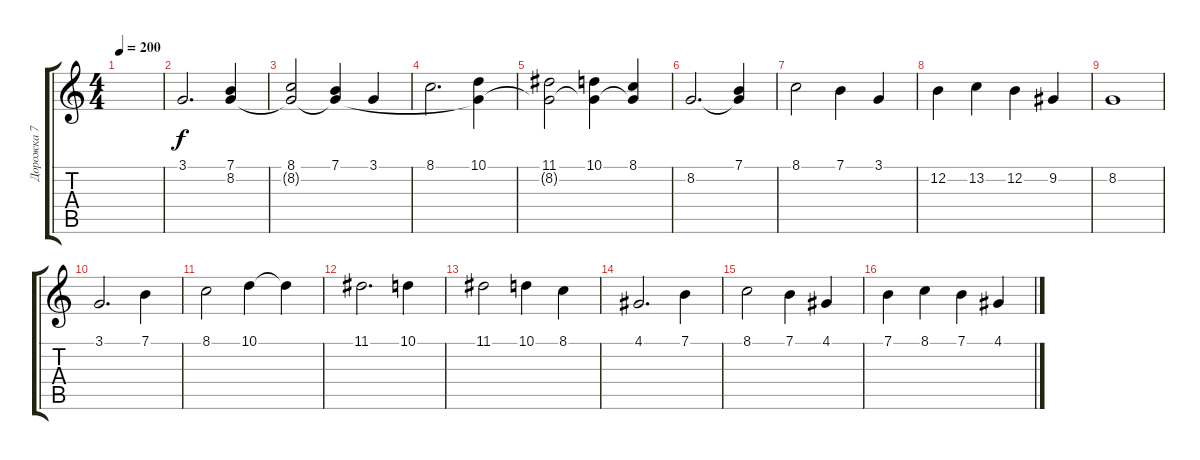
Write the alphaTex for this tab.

\track ("Дорожка 7" "Дорожка 7") {instrument tremolostrings}
\staff {score tabs}
\tuning (E4 B3 G3 D3 A2 E2) {hide}
\ts (4 4)
\tempo 200
\clef g2
\ks c
|
3.1.2{d} (7.1 8.2).4 |
(8.1 8.2{t}).2 (7.1 8.2{t}).4 3.1.4 |
8.1.2{d} (10.1 8.2{t}).4 |
(11.1 8.2{t}).2 (10.1 8.2{t}).4 (8.1 8.2{t}).4 |
8.2.2{d} (7.1 8.2{t}).4 |
8.1.2 7.1.4 3.1.4 |
12.2.4 13.2.4 12.2.4 9.2.4 |
8.2.1 |
3.1.2{d} 7.1.4 |
8.1.2 10.1.4 10.1{t}.4 |
11.1.2{d} 10.1.4 |
11.1.2 10.1.4 8.1.4 |
4.1.2{d} 7.1.4 |
8.1.2 7.1.4 4.1.4 |
7.1.4 8.1.4 7.1.4 4.1.4
